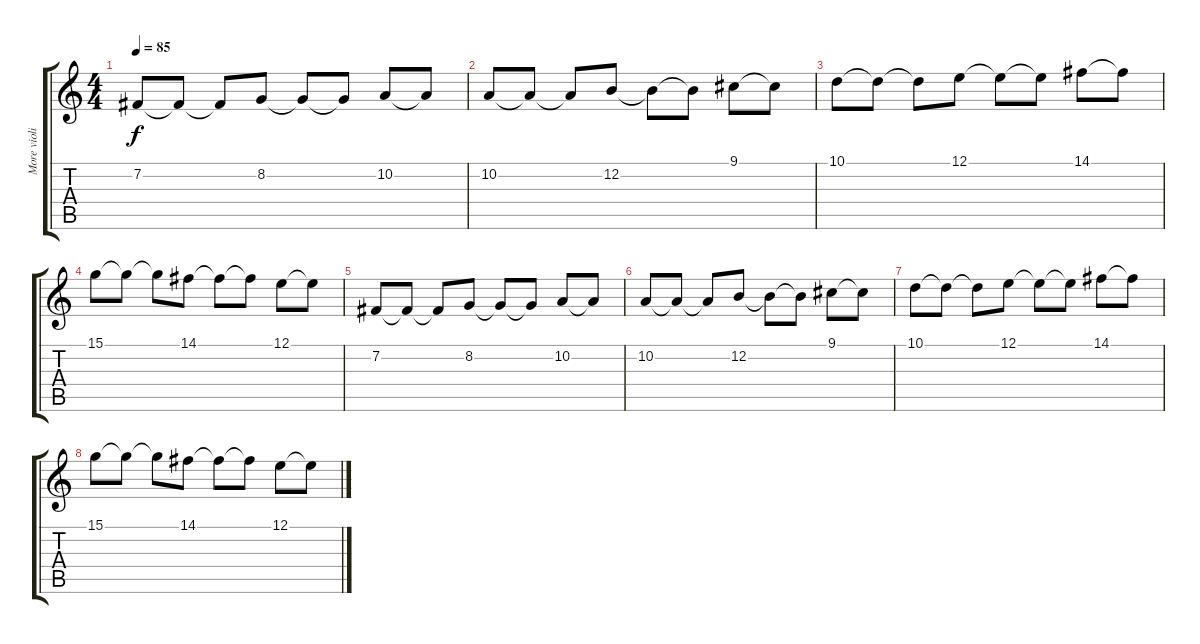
\track ("More violins" "More violi") {instrument stringensemble1}
\staff {score tabs}
\tuning (E4 B3 G3 D3 A2 D2) {hide}
\ts (4 4)
\tempo 85
\clef g2
\ks c
7.2.8{dy f} 7.2{t}.8 7.2{t}.8 8.2.8 8.2{t}.8 8.2{t}.8 10.2.8 10.2{t}.8 |
10.2.8 10.2{t}.8 10.2{t}.8 12.2.8 12.2{t}.8 12.2{t}.8 9.1.8 9.1{t}.8 |
10.1.8 10.1{t}.8 10.1{t}.8 12.1.8 12.1{t}.8 12.1{t}.8 14.1.8 14.1{t}.8 |
15.1.8 15.1{t}.8 15.1{t}.8 14.1.8 14.1{t}.8 14.1{t}.8 12.1.8 12.1{t}.8 |
7.2.8 7.2{t}.8 7.2{t}.8 8.2.8 8.2{t}.8 8.2{t}.8 10.2.8 10.2{t}.8 |
10.2.8 10.2{t}.8 10.2{t}.8 12.2.8 12.2{t}.8 12.2{t}.8 9.1.8 9.1{t}.8 |
10.1.8 10.1{t}.8 10.1{t}.8 12.1.8 12.1{t}.8 12.1{t}.8 14.1.8 14.1{t}.8 |
15.1.8 15.1{t}.8 15.1{t}.8 14.1.8 14.1{t}.8 14.1{t}.8 12.1.8 12.1{t}.8
